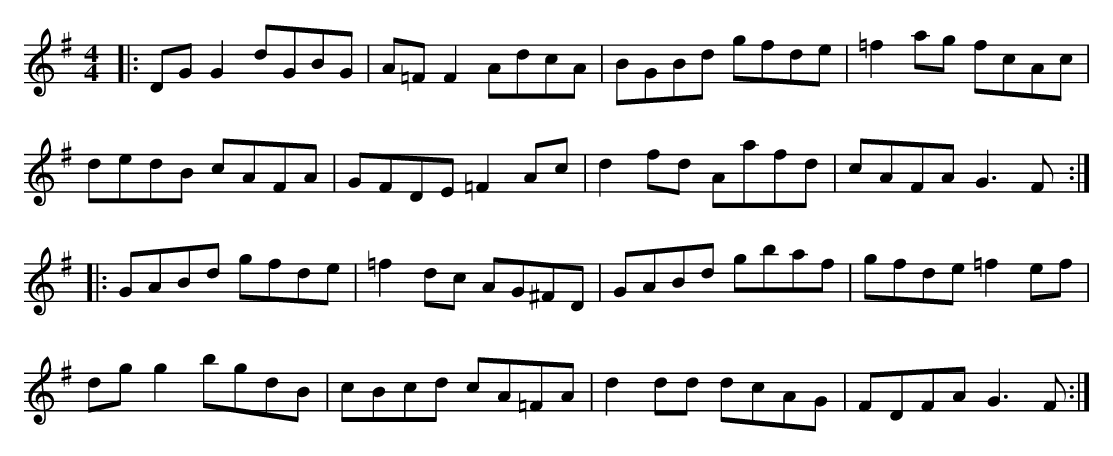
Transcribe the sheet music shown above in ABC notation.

X:1
M:4/4
K:G
|:DG G2 dGBG|A=F F2 AdcA|BGBd gfde|=f2 ag fcAc|
dedB cAFA|GFDE =F2 Ac|d2 fd Aafd|cAFA G3 F:|
|:GABd gfde|=f2 dc AG^FD|GABd gbaf|gfde =f2 ef|
dg g2 bgdB|cBcd cA=FA|d2 dd dcAG|FDFA G3 F:|
